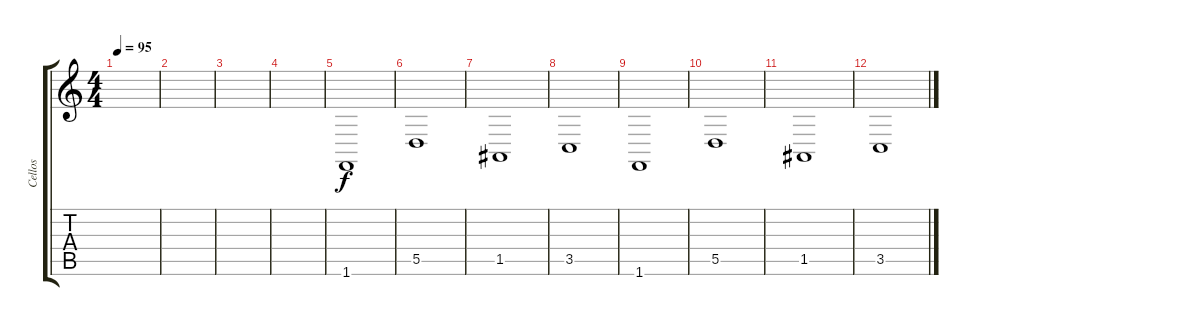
\track ("Cellos" "Cellos") {instrument synthstrings1}
\staff {score tabs}
\tuning (E4 B3 G3 D3 A2 E2) {hide}
\ts (4 4)
\tempo 95
\clef g2
\ks c
|
|
|
|
1.6.1 |
5.5.1 |
1.5.1 |
3.5.1 |
1.6.1 |
5.5.1 |
1.5.1 |
3.5.1
